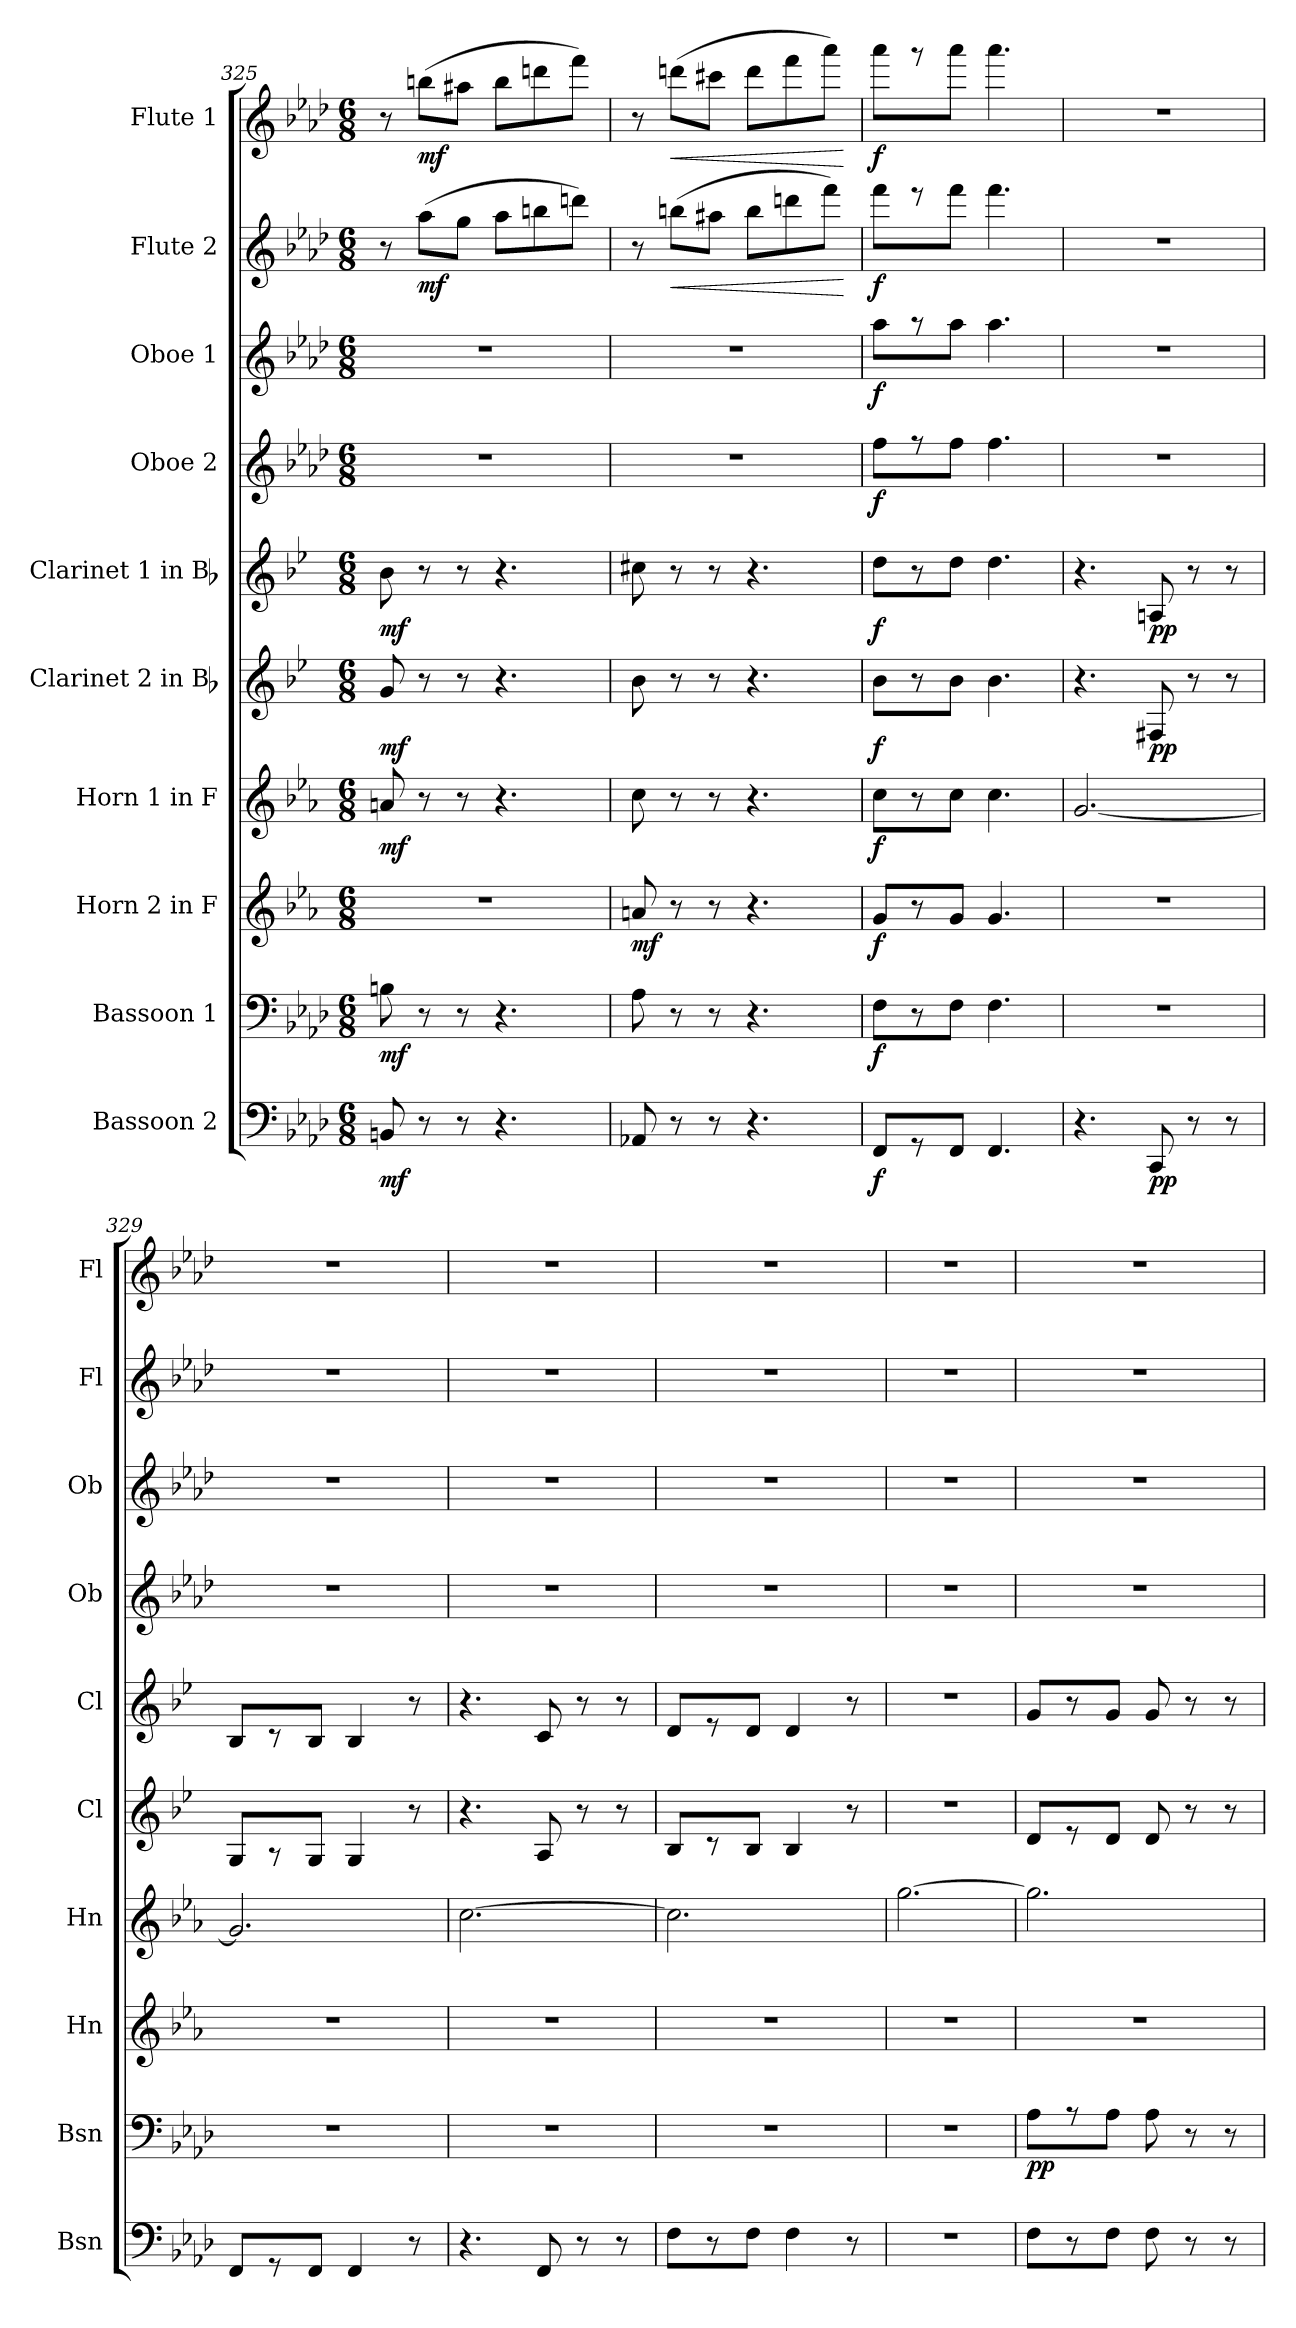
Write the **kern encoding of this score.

**kern	**dynam	**kern	**dynam	**kern	**dynam	**kern	**dynam	**kern	**dynam	**kern	**dynam	**kern	**dynam	**kern	**dynam	**kern	**dynam	**kern	**dynam
*part10	*part10	*part9	*part9	*part8	*part8	*part7	*part7	*part6	*part6	*part5	*part5	*part4	*part4	*part3	*part3	*part2	*part2	*part1	*part1
*staff10	*staff10	*staff9	*staff9	*staff8	*staff8	*staff7	*staff7	*staff6	*staff6	*staff5	*staff5	*staff4	*staff4	*staff3	*staff3	*staff2	*staff2	*staff1	*staff1
*I"Bassoon 2	*	*I"Bassoon 1	*	*I"Horn 2 in F	*	*I"Horn 1 in F	*	*I"Clarinet 2 in Bb	*	*I"Clarinet 1 in Bb	*	*I"Oboe 2	*	*I"Oboe 1	*	*I"Flute 2	*	*I"Flute 1	*
*I'Bsn	*	*I'Bsn	*	*I'Hn	*	*I'Hn	*	*I'Cl	*	*I'Cl	*	*I'Ob	*	*I'Ob	*	*I'Fl	*	*I'Fl	*
*clefF4	*	*clefF4	*	*clefG2	*	*clefG2	*	*clefG2	*	*clefG2	*	*clefG2	*	*clefG2	*	*clefG2	*	*clefG2	*
*	*	*	*	*ITrd4c7	*	*ITrd4c7	*	*ITrd1c2	*	*ITrd1c2	*	*	*	*	*	*	*	*	*
*k[b-e-a-d-]	*	*k[b-e-a-d-]	*	*k[b-e-a-d-]	*	*k[b-e-a-d-]	*	*k[b-e-a-d-]	*	*k[b-e-a-d-]	*	*k[b-e-a-d-]	*	*k[b-e-a-d-]	*	*k[b-e-a-d-]	*	*k[b-e-a-d-]	*
*M6/8	*	*M6/8	*	*M6/8	*	*M6/8	*	*M6/8	*	*M6/8	*	*M6/8	*	*M6/8	*	*M6/8	*	*M6/8	*
=325	=325	=325	=325	=325	=325	=325	=325	=325	=325	=325	=325	=325	=325	=325	=325	=325	=325	=325	=325
!	!LO:DY:b	!	!LO:DY:b	!	!	!	!LO:DY:b	!	!LO:DY:b	!	!LO:DY:b	!	!	!	!	!	!	!	!
8BBn/	mf	8Bn\	mf	2.r	.	8dn/	mf	8f/	mf	8a-\	mf	2.r	.	2.r	.	8r	.	8r	.
!	!	!	!	!	!	!	!	!	!	!	!	!	!	!	!	!	!LO:DY:b	!	!LO:DY:b
8r	.	8r	.	.	.	8r	.	8r	.	8r	.	.	.	.	.	(8aa-\L	mf	(8bbn\L	mf
8r	.	8r	.	.	.	8r	.	8r	.	8r	.	.	.	.	.	8gg\J	.	8aa#X\J	.
4.r	.	4.r	.	.	.	4.r	.	4.r	.	4.r	.	.	.	.	.	8aa-\L	.	8bb\L	.
.	.	.	.	.	.	.	.	.	.	.	.	.	.	.	.	8bbn\	.	8dddn\	.
.	.	.	.	.	.	.	.	.	.	.	.	.	.	.	.	8dddn\J)	.	8fff\J)	.
=326	=326	=326	=326	=326	=326	=326	=326	=326	=326	=326	=326	=326	=326	=326	=326	=326	=326	=326	=326
!	!	!	!	!	!LO:DY:b	!	!	!	!	!	!	!	!	!	!	!	!	!	!
8AA-X/	.	8A-\	.	8dn/	mf	8f\	.	8a-\	.	8bn\	.	2.r	.	2.r	.	8r	.	8r	.
!	!	!	!	!	!	!	!	!	!	!	!	!	!	!	!	!	!LO:HP:b	!	!LO:HP:b
8r	.	8r	.	8r	.	8r	.	8r	.	8r	.	.	.	.	.	(8bbn\L	<	(8dddn\L	<
8r	.	8r	.	8r	.	8r	.	8r	.	8r	.	.	.	.	.	8aa#X\J	.	8ccc#X\J	.
4.r	.	4.r	.	4.r	.	4.r	.	4.r	.	4.r	.	.	.	.	.	8bb\L	.	8ddd\L	.
.	.	.	.	.	.	.	.	.	.	.	.	.	.	.	.	8dddn\	.	8fff\	.
.	.	.	.	.	.	.	.	.	.	.	.	.	.	.	.	8fff\J)	.	8aaa-\J)	.
.	.	.	.	.	.	.	.	.	.	.	.	.	.	.	.	.	[	.	[
=327	=327	=327	=327	=327	=327	=327	=327	=327	=327	=327	=327	=327	=327	=327	=327	=327	=327	=327	=327
!	!LO:DY:b	!	!LO:DY:b	!	!LO:DY:b	!	!LO:DY:b	!	!LO:DY:b	!	!LO:DY:b	!	!LO:DY:b	!	!LO:DY:b	!	!LO:DY:b	!	!LO:DY:b
8FF/L	f	8F\L	f	8c/L	f	8f\L	f	8a-\L	f	8cc\L	f	8ff\L	f	8aa-\L	f	8fff\L	f	8aaa-\L	f
8r	.	8r	.	8r	.	8r	.	8r	.	8r	.	8r	.	8r	.	8r	.	8r	.
8FF/J	.	8F\J	.	8c/J	.	8f\J	.	8a-\J	.	8cc\J	.	8ff\J	.	8aa-\J	.	8fff\J	.	8aaa-\J	.
4.FF/	.	4.F\	.	4.c/	.	4.f\	.	4.a-\	.	4.cc\	.	4.ff\	.	4.aa-\	.	4.fff\	.	4.aaa-\	.
=328	=328	=328	=328	=328	=328	=328	=328	=328	=328	=328	=328	=328	=328	=328	=328	=328	=328	=328	=328
!	!	!	!	!	!	!	!LO:DY:b	!	!	!	!	!	!	!	!	!	!	!	!
!	!	!	!	!	!	!	!LO:DY:n=1:b	!	!	!	!	!	!	!	!	!	!	!	!
4.r	.	2.r	.	2.r	.	[2.c/	ppp other-dynamics	4.r	.	4.r	.	2.r	.	2.r	.	2.r	.	2.r	.
!	!LO:DY:b	!	!	!	!	!	!	!	!LO:DY:b	!	!LO:DY:b	!	!	!	!	!	!	!	!
8CC/	pp	.	.	.	.	.	.	8En/	pp	8Gn/	pp	.	.	.	.	.	.	.	.
8r	.	.	.	.	.	.	.	8r	.	8r	.	.	.	.	.	.	.	.	.
8r	.	.	.	.	.	.	.	8r	.	8r	.	.	.	.	.	.	.	.	.
!!LO:PB:g=z
=329	=329	=329	=329	=329	=329	=329	=329	=329	=329	=329	=329	=329	=329	=329	=329	=329	=329	=329	=329
8FF/L	.	2.r	.	2.r	.	2.c/]	.	8F/L	.	8A-/L	.	2.r	.	2.r	.	2.r	.	2.r	.
8r	.	.	.	.	.	.	.	8r	.	8r	.	.	.	.	.	.	.	.	.
8FF/J	.	.	.	.	.	.	.	8F/J	.	8A-/J	.	.	.	.	.	.	.	.	.
4FF/	.	.	.	.	.	.	.	4F/	.	4A-/	.	.	.	.	.	.	.	.	.
8r	.	.	.	.	.	.	.	8r	.	8r	.	.	.	.	.	.	.	.	.
=330	=330	=330	=330	=330	=330	=330	=330	=330	=330	=330	=330	=330	=330	=330	=330	=330	=330	=330	=330
4.r	.	2.r	.	2.r	.	[2.f\	.	4.r	.	4.r	.	2.r	.	2.r	.	2.r	.	2.r	.
8FF/	.	.	.	.	.	.	.	8G/	.	8B-/	.	.	.	.	.	.	.	.	.
8r	.	.	.	.	.	.	.	8r	.	8r	.	.	.	.	.	.	.	.	.
8r	.	.	.	.	.	.	.	8r	.	8r	.	.	.	.	.	.	.	.	.
=331	=331	=331	=331	=331	=331	=331	=331	=331	=331	=331	=331	=331	=331	=331	=331	=331	=331	=331	=331
8F\L	.	2.r	.	2.r	.	2.f\]	.	8A-/L	.	8c/L	.	2.r	.	2.r	.	2.r	.	2.r	.
8r	.	.	.	.	.	.	.	8r	.	8r	.	.	.	.	.	.	.	.	.
8F\J	.	.	.	.	.	.	.	8A-/J	.	8c/J	.	.	.	.	.	.	.	.	.
4F\	.	.	.	.	.	.	.	4A-/	.	4c/	.	.	.	.	.	.	.	.	.
8r	.	.	.	.	.	.	.	8r	.	8r	.	.	.	.	.	.	.	.	.
=332	=332	=332	=332	=332	=332	=332	=332	=332	=332	=332	=332	=332	=332	=332	=332	=332	=332	=332	=332
2.r	.	2.r	.	2.r	.	[2.cc\	.	2.r	.	2.r	.	2.r	.	2.r	.	2.r	.	2.r	.
=333	=333	=333	=333	=333	=333	=333	=333	=333	=333	=333	=333	=333	=333	=333	=333	=333	=333	=333	=333
!	!	!	!LO:DY:b	!	!	!	!	!	!	!	!	!	!	!	!	!	!	!	!
8F\L	.	8A-\L	pp	2.r	.	2.cc\]	.	8c/L	.	8f/L	.	2.r	.	2.r	.	2.r	.	2.r	.
8r	.	8r	.	.	.	.	.	8r	.	8r	.	.	.	.	.	.	.	.	.
8F\J	.	8A-\J	.	.	.	.	.	8c/J	.	8f/J	.	.	.	.	.	.	.	.	.
8F\	.	8A-\	.	.	.	.	.	8c/	.	8f/	.	.	.	.	.	.	.	.	.
8r	.	8r	.	.	.	.	.	8r	.	8r	.	.	.	.	.	.	.	.	.
8r	.	8r	.	.	.	.	.	8r	.	8r	.	.	.	.	.	.	.	.	.
=	=	=	=	=	=	=	=	=	=	=	=	=	=	=	=	=	=	=	=
*-	*-	*-	*-	*-	*-	*-	*-	*-	*-	*-	*-	*-	*-	*-	*-	*-	*-	*-	*-
